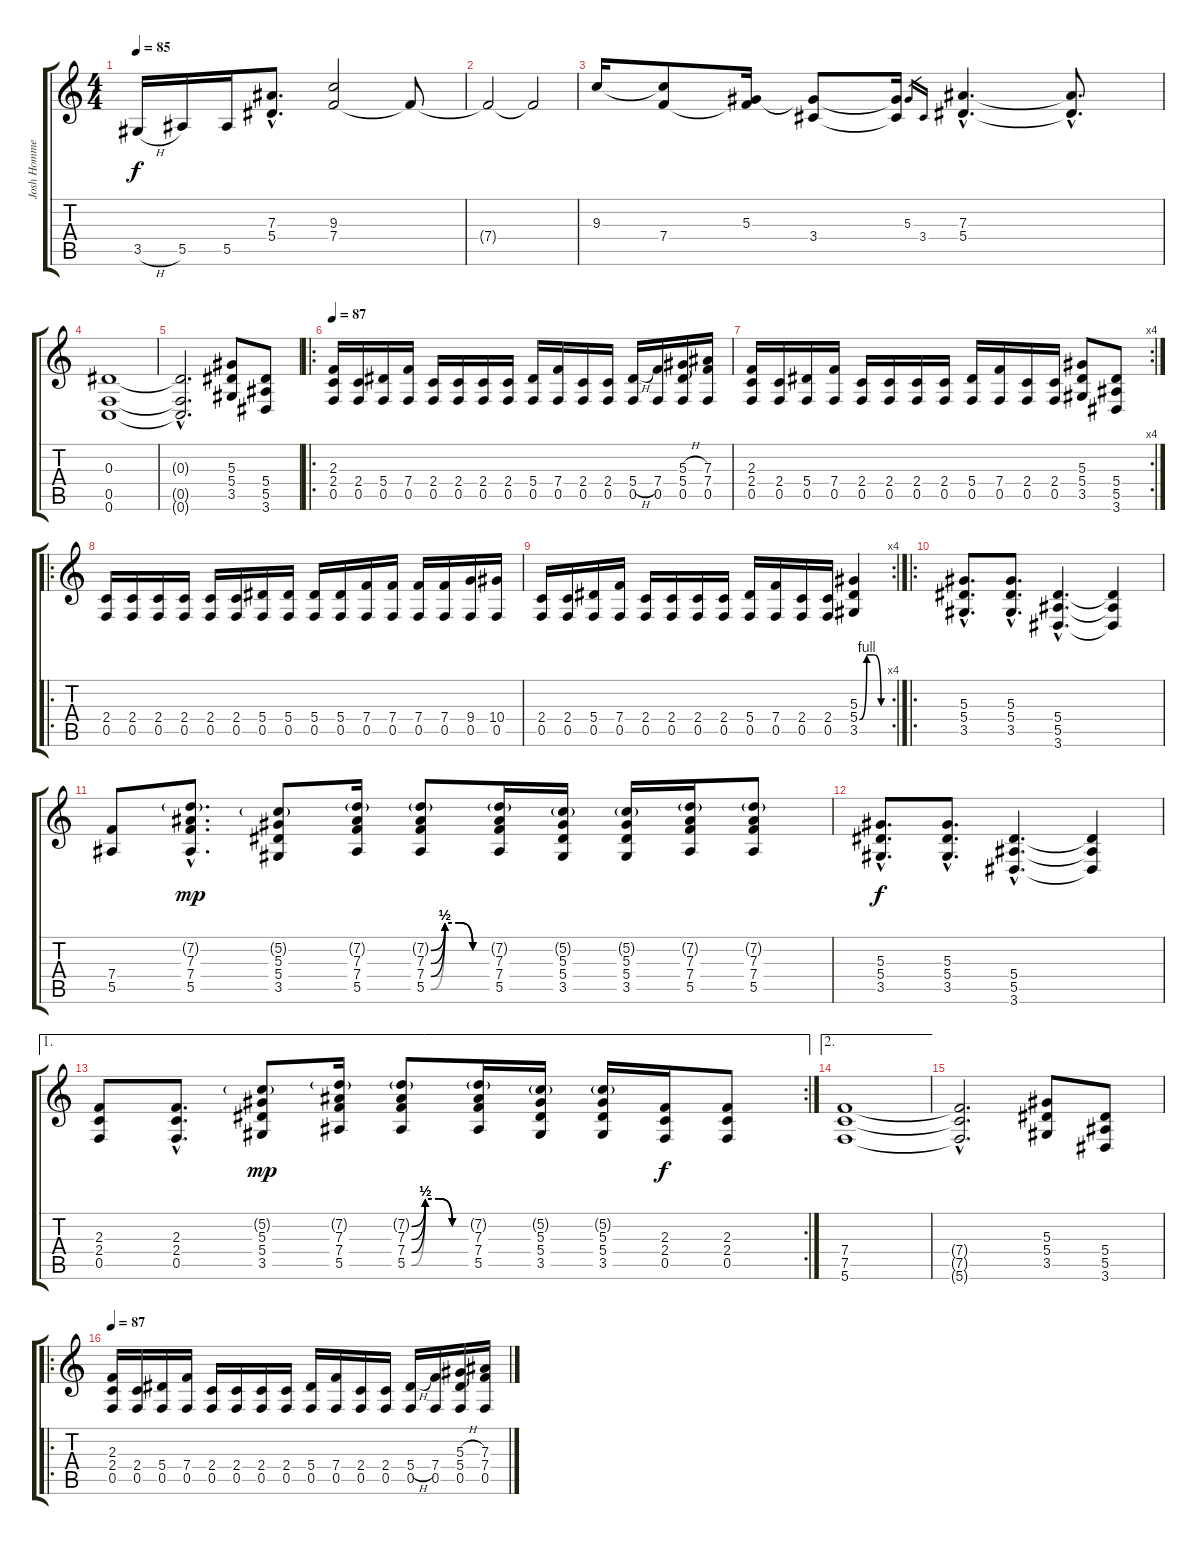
\track ("Josh Homme" "Josh Homme") {instrument distortionguitar}
\staff {score tabs}
\tuning (C4 G3 Eb3 Bb2 F2 C2) {hide}
\ts (4 4)
\tempo 85
\clef g2
\ks c
3.5{h}.16{dy f} 5.5.16 5.5.16 (7.3{hac} 5.4{hac}).8{d} (9.3 7.4).2 7.4{t}.8 |
7.4{t}.2 7.4{t}.2 |
9.3.16 (9.3{t} 7.4).8 (5.3 7.4{t}).16 (5.3{t} 3.4).8 (5.3{t} 3.4{t}).16 5.3.16{gr} 3.4.16{gr} (7.3{hac} 5.4{hac}).4{d} (7.3{hac t} 5.4{hac t}).8{d volume 3} |
(0.3 0.5 0.6).1{volume 11 instrument distortionguitar} |
(0.3{hac t} 0.5{hac t} 0.6{hac t}).2{d} (5.3 5.4 3.5).8 (5.4 5.5 3.6).8 |
\ro
\tempo 87
(2.3 2.4 0.5).16 (2.4 0.5).16 (5.4 0.5).16 (7.4 0.5).16 (2.4 0.5).16 (2.4 0.5).16 (2.4 0.5).16 (2.4 0.5).16 (5.4 0.5).16 (7.4 0.5).16 (2.4 0.5).16 (2.4 0.5).16 (5.4{h} 0.5).16 (7.4 0.5).16 (5.3{h} 5.4{h} 0.5).16 (7.3 7.4 0.5).16 |
\rc 4
(2.3 2.4 0.5).16 (2.4 0.5).16 (5.4 0.5).16 (7.4 0.5).16 (2.4 0.5).16 (2.4 0.5).16 (2.4 0.5).16 (2.4 0.5).16 (5.4 0.5).16 (7.4 0.5).16 (2.4 0.5).16 (2.4 0.5).16 (5.3 5.4 3.5).8 (5.4 5.5 3.6).8 |
\ro
(2.4 0.5).16 (2.4 0.5).16 (2.4 0.5).16 (2.4 0.5).16 (2.4 0.5).16 (2.4 0.5).16 (5.4 0.5).16 (5.4 0.5).16 (5.4 0.5).16 (5.4 0.5).16 (7.4 0.5).16 (7.4 0.5).16 (7.4 0.5).16 (7.4 0.5).16 (9.4 0.5).16 (10.4 0.5).16 |
\rc 4
(2.4 0.5).16 (2.4 0.5).16 (5.4 0.5).16 (7.4 0.5).16 (2.4 0.5).16 (2.4 0.5).16 (2.4 0.5).16 (2.4 0.5).16 (5.4 0.5).16 (7.4 0.5).16 (2.4 0.5).16 (2.4 0.5).16 (5.3 5.4{be (custom 0 0 15 4 30 4 45 0 60 0)} 3.5).4 |
\ro
(5.3{hac} 5.4{hac} 3.5{hac}).8{d} (5.3{hac} 5.4{hac} 3.5{hac}).8{d} (5.4{hac} 5.5{hac} 3.6{hac}).4{d} (5.4{t} 5.5{t} 3.6{t}).4 |
(7.4 5.5).8 (7.2{g hac} 7.3{hac} 7.4{hac} 5.5{hac}).8{d dy mp} (5.2{g} 5.3 5.4 3.5).8 (7.2{g} 7.3 7.4 5.5).16 (7.2{be (custom 0 0 15 2 30 2 45 0 60 0) g} 7.3{be (custom 0 0 15 2 30 2 45 0 60 0)} 7.4{be (custom 0 0 15 2 30 2 45 0 60 0)} 5.5{be (custom 0 0 15 2 30 2 45 0 60 0)}).8 (7.2{g} 7.3 7.4 5.5).16 (5.2{g} 5.3 5.4 3.5).16 (5.2{g} 5.3 5.4 3.5).16 (7.2{g} 7.3 7.4 5.5).16 (7.2{g} 7.3 7.4 5.5).8 |
(5.3{hac} 5.4{hac} 3.5{hac}).8{d dy f} (5.3{hac} 5.4{hac} 3.5{hac}).8{d} (5.4{hac} 5.5{hac} 3.6{hac}).4{d} (5.4{t} 5.5{t} 3.6{t}).4 |
\ae 1
\rc 2
(2.3 2.4 0.5).8 (2.3{hac} 2.4{hac} 0.5{hac}).8{d} (5.2{g} 5.3 5.4 3.5).8{dy mp} (7.2{g} 7.3 7.4 5.5).16 (7.2{be (custom 0 0 15 2 30 2 45 0 60 0) g} 7.3{be (custom 0 0 15 2 30 2 45 0 60 0)} 7.4{be (custom 0 0 15 2 30 2 45 0 60 0)} 5.5{be (custom 0 0 15 2 30 2 45 0 60 0)}).8 (7.2{g} 7.3 7.4 5.5).16 (5.2{g} 5.3 5.4 3.5).16 (5.2{g} 5.3 5.4 3.5).16 (2.3 2.4 0.5).16{dy f} (2.3 2.4 0.5).8 |
\ae 2
(7.4 7.5 5.6).1{volume 9} |
(7.4{hac t} 7.5{hac t} 5.6{hac t}).2{d} (5.3 5.4 3.5).8{volume 11} (5.4 5.5 3.6).8 |
\ro
\tempo 87
(2.3 2.4 0.5).16{volume 11} (2.4 0.5).16 (5.4 0.5).16 (7.4 0.5).16 (2.4 0.5).16 (2.4 0.5).16 (2.4 0.5).16 (2.4 0.5).16 (5.4 0.5).16 (7.4 0.5).16 (2.4 0.5).16 (2.4 0.5).16 (5.4{h} 0.5).16 (7.4 0.5).16 (5.3{h} 5.4{h} 0.5).16 (7.3 7.4 0.5).16
